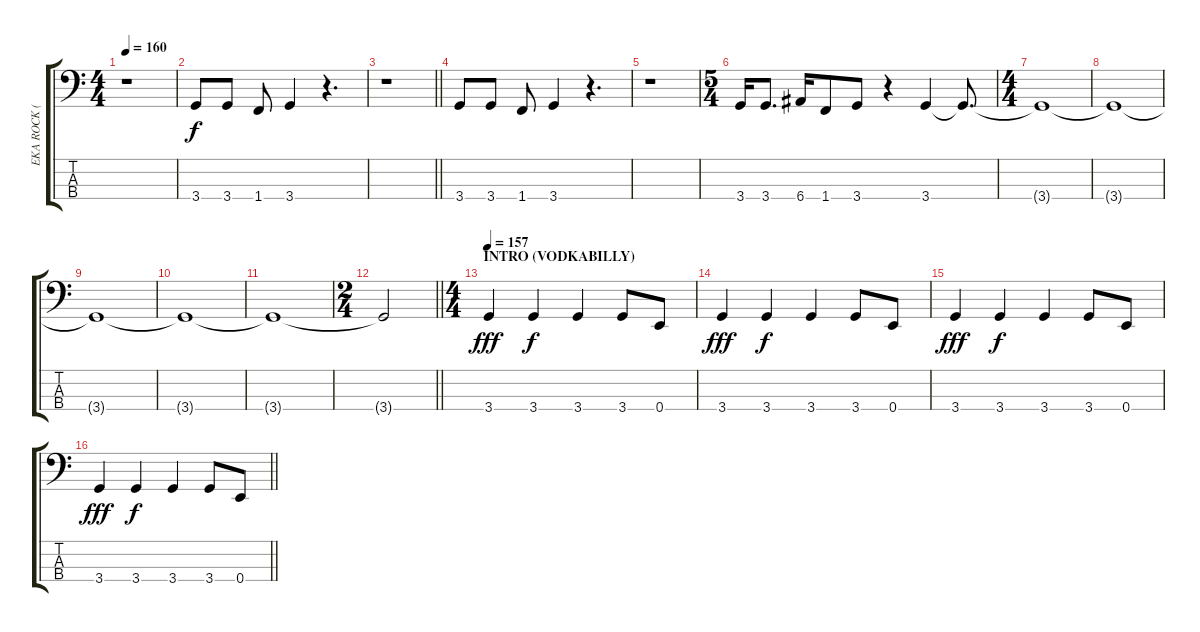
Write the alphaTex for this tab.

\track ("EKA ROCK (BASS)" "EKA ROCK (") {instrument electricbasspick}
\staff {score tabs}
\tuning (G2 D2 A1 E1) {hide}
\ts (4 4)
\tempo 160
\clef f4
\ks c
r.1{dy f} |
3.4.8 3.4.8 1.4.8 3.4.4 r.4{d} |
\barLineRight lightlight
r.1 |
3.4.8 3.4.8 1.4.8 3.4.4 r.4{d} |
r.1 |
\ts (5 4)
3.4.16 3.4.8{d} 6.4.16 1.4.8 3.4.8 r.4 3.4.4 3.4{t}.8{d} |
\ts (4 4)
3.4{t}.1 |
3.4{t}.1 |
3.4{t}.1 |
3.4{t}.1 |
3.4{t}.1 |
\ts (2 4)
\barLineRight lightlight
3.4{t}.2 |
\ts (4 4)
\section ("" "INTRO (VODKABILLY)")
\tempo 157
3.4.4{dy fff} 3.4.4{dy f} 3.4.4 3.4.8 0.4.8 |
3.4.4{dy fff} 3.4.4{dy f} 3.4.4 3.4.8 0.4.8 |
3.4.4{dy fff} 3.4.4{dy f} 3.4.4 3.4.8 0.4.8 |
\barLineRight lightlight
3.4.4{dy fff} 3.4.4{dy f} 3.4.4 3.4.8 0.4.8
